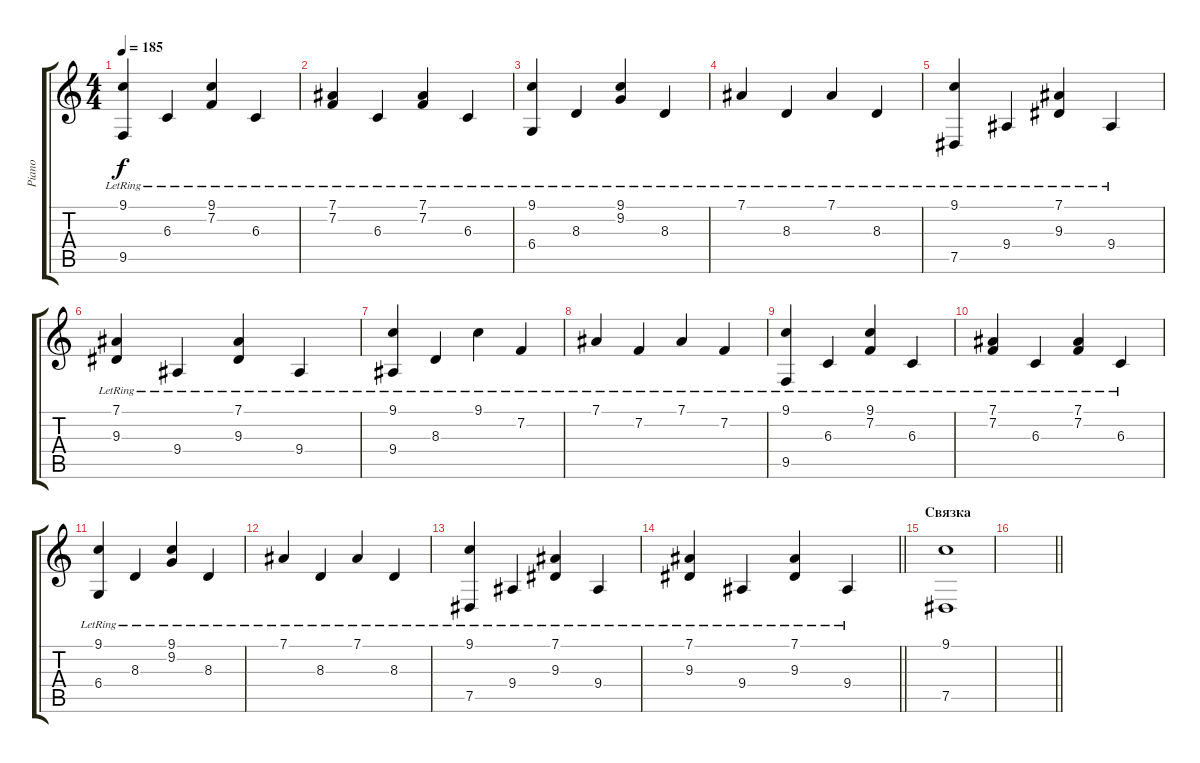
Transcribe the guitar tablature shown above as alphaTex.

\track ("Piano" "Piano") {instrument brightacousticpiano}
\staff {score tabs}
\tuning (Eb4 Bb3 Gb3 Db3 Ab2 Eb2) {hide}
\ts (4 4)
\tempo 185
\clef g2
\ks c
(9.1{lr} 9.5{lr}).4{dy f} 6.3{lr}.4 (9.1{lr} 7.2{lr}).4 6.3{lr}.4 |
(7.1{lr} 7.2{lr}).4 6.3{lr}.4 (7.1{lr} 7.2{lr}).4 6.3{lr}.4 |
(9.1{lr} 6.4{lr}).4 8.3{lr}.4 (9.1{lr} 9.2{lr}).4 8.3{lr}.4 |
7.1{lr}.4 8.3{lr}.4 7.1{lr}.4 8.3{lr}.4 |
(9.1{lr} 7.5{lr}).4 9.4{lr}.4 (7.1{lr} 9.3{lr}).4 9.4{lr}.4 |
(7.1{lr} 9.3{lr}).4 9.4{lr}.4 (7.1{lr} 9.3{lr}).4 9.4{lr}.4 |
(9.1{lr} 9.4{lr}).4 8.3{lr}.4 9.1{lr}.4 7.2{lr}.4 |
7.1{lr}.4 7.2{lr}.4 7.1{lr}.4 7.2{lr}.4 |
(9.1{lr} 9.5{lr}).4 6.3{lr}.4 (9.1{lr} 7.2{lr}).4 6.3{lr}.4 |
(7.1{lr} 7.2{lr}).4 6.3{lr}.4 (7.1{lr} 7.2{lr}).4 6.3{lr}.4 |
(9.1{lr} 6.4{lr}).4 8.3{lr}.4 (9.1{lr} 9.2{lr}).4 8.3{lr}.4 |
7.1{lr}.4 8.3{lr}.4 7.1{lr}.4 8.3{lr}.4 |
(9.1{lr} 7.5{lr}).4 9.4{lr}.4 (7.1{lr} 9.3{lr}).4 9.4{lr}.4 |
\barLineRight lightlight
(7.1{lr} 9.3{lr}).4 9.4{lr}.4 (7.1{lr} 9.3{lr}).4 9.4{lr}.4 |
\section ("" "Связка")
(9.1 7.5).1 |
\barLineRight lightlight
